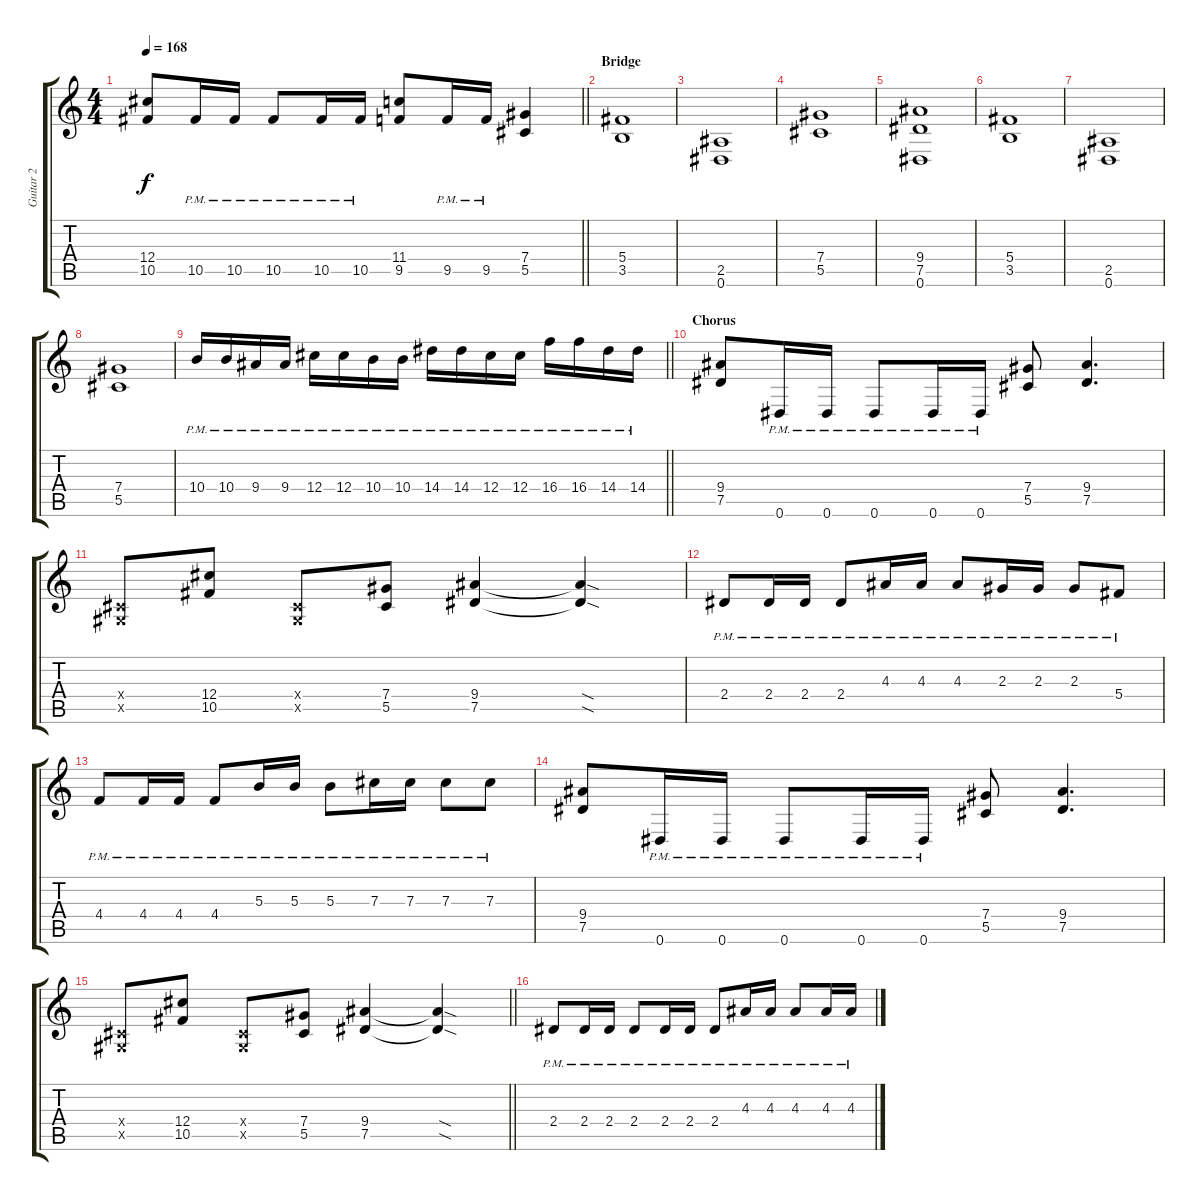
\track ("Guitar 2" "Guitar 2") {instrument distortionguitar}
\staff {score tabs}
\tuning (Eb4 Bb3 Gb3 Db3 Ab2 Eb2) {hide}
\ts (4 4)
\tempo 168
\clef g2
\barLineRight lightlight
\ks c
(12.4 10.5).8{dy f} 10.5{pm}.16 10.5{pm}.16 10.5{pm}.8 10.5{pm}.16 10.5{pm}.16 (11.4 9.5).8 9.5{pm}.16 9.5{pm}.16 (7.4 5.5).4 |
\section ("" "Bridge")
(5.4 3.5).1 |
(2.5 0.6).1 |
(7.4 5.5).1 |
(9.4 7.5 0.6).1 |
(5.4 3.5).1 |
(2.5 0.6).1 |
(7.4 5.5).1 |
\barLineRight lightlight
10.4{pm}.16 10.4{pm}.16 9.4{pm}.16 9.4{pm}.16 12.4{pm}.16 12.4{pm}.16 10.4{pm}.16 10.4{pm}.16 14.4{pm}.16 14.4{pm}.16 12.4{pm}.16 12.4{pm}.16 16.4{pm}.16 16.4{pm}.16 14.4{pm}.16 14.4{pm}.16 |
\section ("" "Chorus")
(9.4 7.5).8{volume 14} 0.6{pm}.16 0.6{pm}.16 0.6{pm}.8 0.6{pm}.16 0.6{pm}.16 (7.4 5.5).8 (9.4 7.5).4{d} |
(0.4{x} 0.5{x}).8 (12.4 10.5).8 (0.4{x} 0.5{x}).8 (7.4 5.5).8 (9.4 7.5).4 (9.4{sod t} 7.5{sod t}).4 |
2.4{pm}.8 2.4{pm}.16 2.4{pm}.16 2.4{pm}.8 4.3{pm}.16 4.3{pm}.16 4.3{pm}.8 2.3{pm}.16 2.3{pm}.16 2.3{pm}.8 5.4{pm}.8 |
4.4{pm}.8 4.4{pm}.16 4.4{pm}.16 4.4{pm}.8 5.3{pm}.16 5.3{pm}.16 5.3{pm}.8 7.3{pm}.16 7.3{pm}.16 7.3{pm}.8 7.3{pm}.8 |
(9.4 7.5).8 0.6{pm}.16 0.6{pm}.16 0.6{pm}.8 0.6{pm}.16 0.6{pm}.16 (7.4 5.5).8 (9.4 7.5).4{d} |
\barLineRight lightlight
(0.4{x} 0.5{x}).8 (12.4 10.5).8 (0.4{x} 0.5{x}).8 (7.4 5.5).8 (9.4 7.5).4 (9.4{sod t} 7.5{sod t}).4 |
2.4{pm}.8 2.4{pm}.16 2.4{pm}.16 2.4{pm}.8 2.4{pm}.16 2.4{pm}.16 2.4{pm}.8 4.3{pm}.16 4.3{pm}.16 4.3{pm}.8 4.3{pm}.16 4.3{pm}.16
